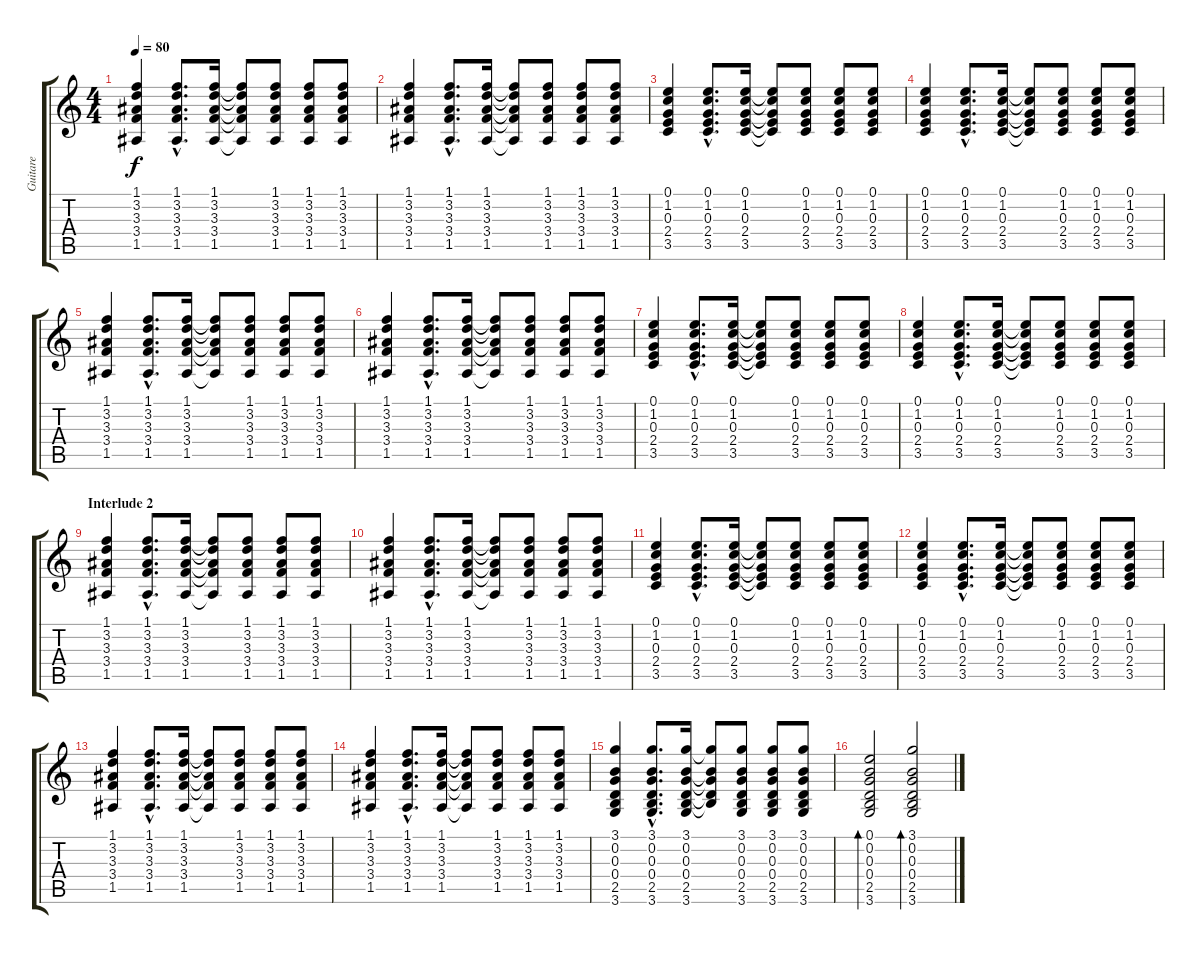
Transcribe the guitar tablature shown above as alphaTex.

\track ("Guitare" "Guitare") {instrument acousticguitarsteel}
\staff {score tabs}
\tuning (E4 B3 G3 D3 A2 E2) {hide}
\ts (4 4)
\tempo 80
\clef g2
\ks c
(1.1 3.2 3.3 3.4 1.5).4{dy f} (1.1{hac} 3.2{hac} 3.3{hac} 3.4{hac} 1.5{hac}).8{d} (1.1 3.2 3.3 3.4 1.5).16 (1.1{t} 3.2{t} 3.3{t} 3.4{t} 1.5{t}).8 (1.1 3.2 3.3 3.4 1.5).8 (1.1 3.2 3.3 3.4 1.5).8 (1.1 3.2 3.3 3.4 1.5).8 |
(1.1 3.2 3.3 3.4 1.5).4 (1.1{hac} 3.2{hac} 3.3{hac} 3.4{hac} 1.5{hac}).8{d} (1.1 3.2 3.3 3.4 1.5).16 (1.1{t} 3.2{t} 3.3{t} 3.4{t} 1.5{t}).8 (1.1 3.2 3.3 3.4 1.5).8 (1.1 3.2 3.3 3.4 1.5).8 (1.1 3.2 3.3 3.4 1.5).8 |
(0.1 1.2 0.3 2.4 3.5).4 (0.1{hac} 1.2{hac} 0.3{hac} 2.4{hac} 3.5{hac}).8{d} (0.1 1.2 0.3 2.4 3.5).16 (0.1{t} 1.2{t} 0.3{t} 2.4{t} 3.5{t}).8 (0.1 1.2 0.3 2.4 3.5).8 (0.1 1.2 0.3 2.4 3.5).8 (0.1 1.2 0.3 2.4 3.5).8 |
(0.1 1.2 0.3 2.4 3.5).4 (0.1{hac} 1.2{hac} 0.3{hac} 2.4{hac} 3.5{hac}).8{d} (0.1 1.2 0.3 2.4 3.5).16 (0.1{t} 1.2{t} 0.3{t} 2.4{t} 3.5{t}).8 (0.1 1.2 0.3 2.4 3.5).8 (0.1 1.2 0.3 2.4 3.5).8 (0.1 1.2 0.3 2.4 3.5).8 |
(1.1 3.2 3.3 3.4 1.5).4 (1.1{hac} 3.2{hac} 3.3{hac} 3.4{hac} 1.5{hac}).8{d} (1.1 3.2 3.3 3.4 1.5).16 (1.1{t} 3.2{t} 3.3{t} 3.4{t} 1.5{t}).8 (1.1 3.2 3.3 3.4 1.5).8 (1.1 3.2 3.3 3.4 1.5).8 (1.1 3.2 3.3 3.4 1.5).8 |
(1.1 3.2 3.3 3.4 1.5).4 (1.1{hac} 3.2{hac} 3.3{hac} 3.4{hac} 1.5{hac}).8{d} (1.1 3.2 3.3 3.4 1.5).16 (1.1{t} 3.2{t} 3.3{t} 3.4{t} 1.5{t}).8 (1.1 3.2 3.3 3.4 1.5).8 (1.1 3.2 3.3 3.4 1.5).8 (1.1 3.2 3.3 3.4 1.5).8 |
(0.1 1.2 0.3 2.4 3.5).4 (0.1{hac} 1.2{hac} 0.3{hac} 2.4{hac} 3.5{hac}).8{d} (0.1 1.2 0.3 2.4 3.5).16 (0.1{t} 1.2{t} 0.3{t} 2.4{t} 3.5{t}).8 (0.1 1.2 0.3 2.4 3.5).8 (0.1 1.2 0.3 2.4 3.5).8 (0.1 1.2 0.3 2.4 3.5).8 |
(0.1 1.2 0.3 2.4 3.5).4 (0.1{hac} 1.2{hac} 0.3{hac} 2.4{hac} 3.5{hac}).8{d} (0.1 1.2 0.3 2.4 3.5).16 (0.1{t} 1.2{t} 0.3{t} 2.4{t} 3.5{t}).8 (0.1 1.2 0.3 2.4 3.5).8 (0.1 1.2 0.3 2.4 3.5).8 (0.1 1.2 0.3 2.4 3.5).8 |
\section ("" "Interlude 2")
(1.1 3.2 3.3 3.4 1.5).4 (1.1{hac} 3.2{hac} 3.3{hac} 3.4{hac} 1.5{hac}).8{d} (1.1 3.2 3.3 3.4 1.5).16 (1.1{t} 3.2{t} 3.3{t} 3.4{t} 1.5{t}).8 (1.1 3.2 3.3 3.4 1.5).8 (1.1 3.2 3.3 3.4 1.5).8 (1.1 3.2 3.3 3.4 1.5).8 |
(1.1 3.2 3.3 3.4 1.5).4 (1.1{hac} 3.2{hac} 3.3{hac} 3.4{hac} 1.5{hac}).8{d} (1.1 3.2 3.3 3.4 1.5).16 (1.1{t} 3.2{t} 3.3{t} 3.4{t} 1.5{t}).8 (1.1 3.2 3.3 3.4 1.5).8 (1.1 3.2 3.3 3.4 1.5).8 (1.1 3.2 3.3 3.4 1.5).8 |
(0.1 1.2 0.3 2.4 3.5).4 (0.1{hac} 1.2{hac} 0.3{hac} 2.4{hac} 3.5{hac}).8{d} (0.1 1.2 0.3 2.4 3.5).16 (0.1{t} 1.2{t} 0.3{t} 2.4{t} 3.5{t}).8 (0.1 1.2 0.3 2.4 3.5).8 (0.1 1.2 0.3 2.4 3.5).8 (0.1 1.2 0.3 2.4 3.5).8 |
(0.1 1.2 0.3 2.4 3.5).4 (0.1{hac} 1.2{hac} 0.3{hac} 2.4{hac} 3.5{hac}).8{d} (0.1 1.2 0.3 2.4 3.5).16 (0.1{t} 1.2{t} 0.3{t} 2.4{t} 3.5{t}).8 (0.1 1.2 0.3 2.4 3.5).8 (0.1 1.2 0.3 2.4 3.5).8 (0.1 1.2 0.3 2.4 3.5).8 |
(1.1 3.2 3.3 3.4 1.5).4 (1.1{hac} 3.2{hac} 3.3{hac} 3.4{hac} 1.5{hac}).8{d} (1.1 3.2 3.3 3.4 1.5).16 (1.1{t} 3.2{t} 3.3{t} 3.4{t} 1.5{t}).8 (1.1 3.2 3.3 3.4 1.5).8 (1.1 3.2 3.3 3.4 1.5).8 (1.1 3.2 3.3 3.4 1.5).8 |
(1.1 3.2 3.3 3.4 1.5).4 (1.1{hac} 3.2{hac} 3.3{hac} 3.4{hac} 1.5{hac}).8{d} (1.1 3.2 3.3 3.4 1.5).16 (1.1{t} 3.2{t} 3.3{t} 3.4{t} 1.5{t}).8 (1.1 3.2 3.3 3.4 1.5).8 (1.1 3.2 3.3 3.4 1.5).8 (1.1 3.2 3.3 3.4 1.5).8 |
(3.1 0.2 0.3 0.4 2.5 3.6).4 (3.1{hac} 0.2{hac} 0.3{hac} 0.4{hac} 2.5{hac} 3.6{hac}).8{d} (3.1 0.2 0.3 0.4 2.5 3.6).16 (3.1{t} 0.2{t} 0.3{t} 0.4{t} 2.5{t}).8 (3.1 0.2 0.3 0.4 2.5 3.6).8 (3.1 0.2 0.3 0.4 2.5 3.6).8 (3.1 0.2 0.3 0.4 2.5 3.6).8 |
(0.1 0.2 0.3 0.4 2.5 3.6).2{bd 60} (3.1 0.2 0.3 0.4 2.5 3.6).2{bd 60}
